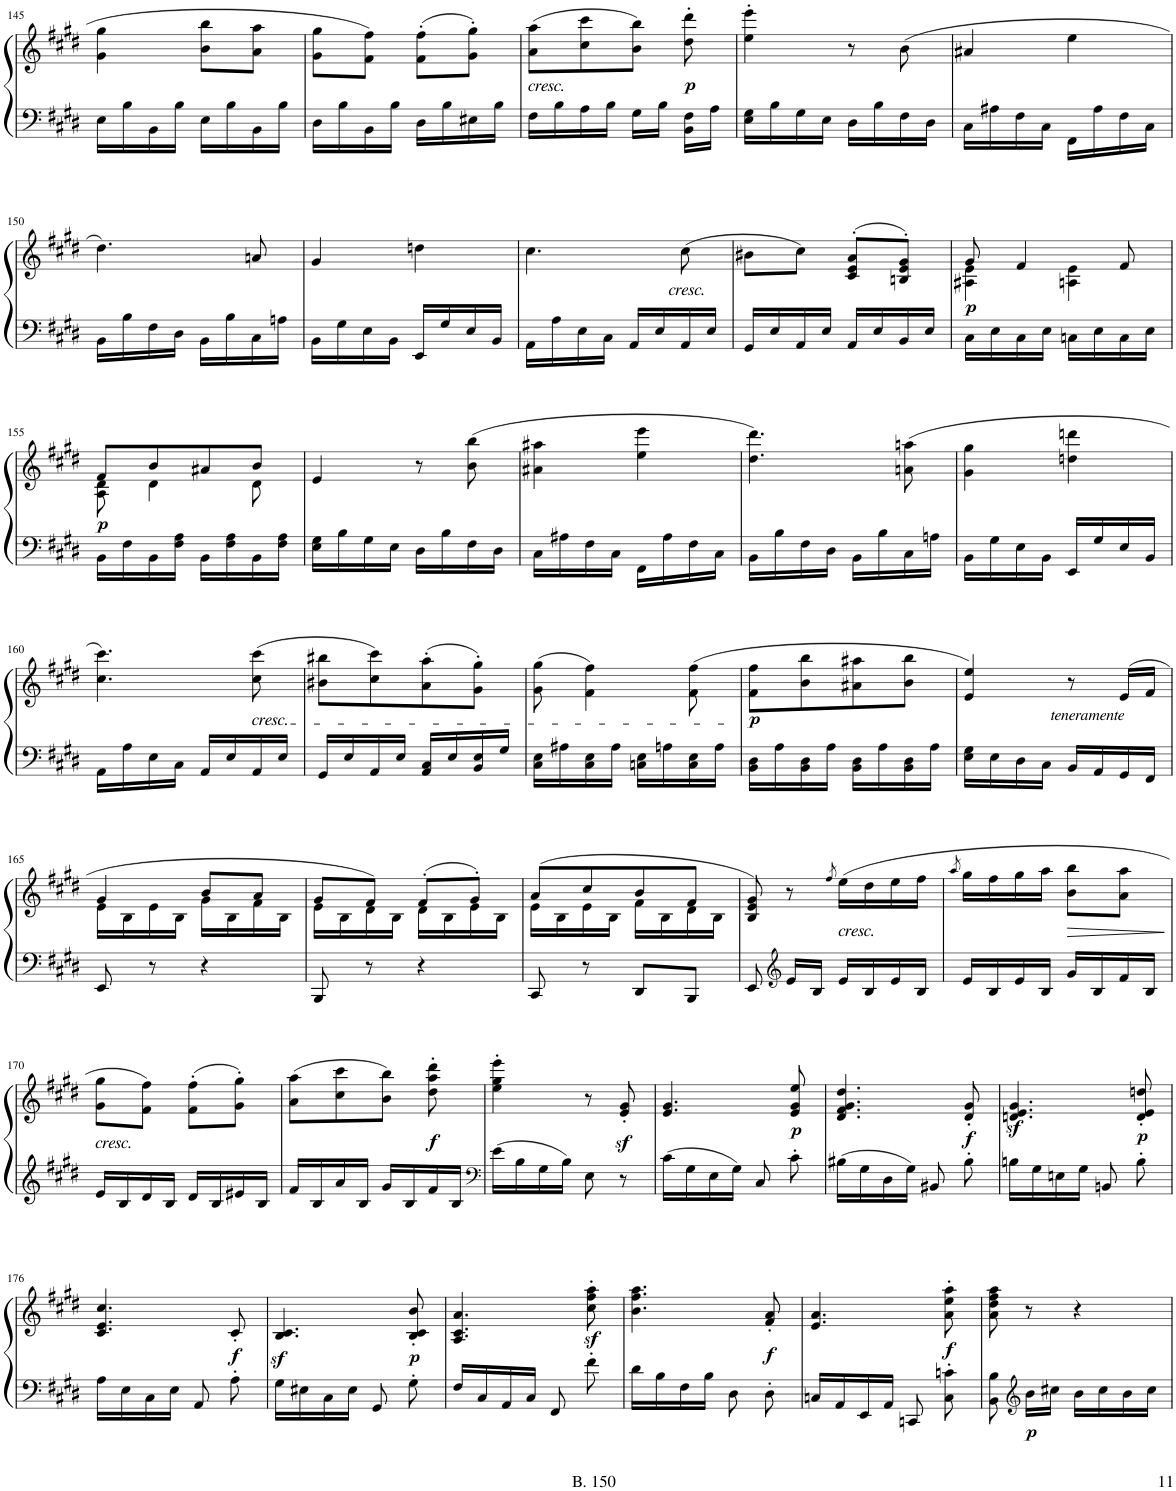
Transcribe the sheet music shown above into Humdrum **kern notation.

**kern	**kern	**dynam
*part1	*part1	*part1
*staff2	*staff1	*staff1/2
*I"Piano	*	*
*I'Pno.	*	*
!!LO:PB:g=z
*clefF4	*clefG2	*
*k[f#c#g#d#]	*k[f#c#g#d#]	*
*M2/4	*M2/4	*
=145	=145	=145
16E\LL	4g#\ 4gg#\	.
16B\	.	.
16BB\	.	.
16B\JJ	.	.
16E\LL	8b\ 8bb\L	.
16B\	.	.
16BB\	8a\ 8aa\J	.
16B\JJ	.	.
=146	=146	=146
16D#\LL	8g#\ 8gg#\L	.
16B\	.	.
16BB\	8f#\ 8ff#\J	.
16B\JJ	.	.
16D#\LL	(8f#\' 8ff#\'L	.
16B\	.	.
16E#X\	8g#\' 8gg#\'J)	.
16B\JJ	.	.
=147	=147	=147
!	!LO:TX:b:i:t=cresc.	!
16F#\LL	(8a\ 8aa\L	.
16B\	.	.
16A\	8cc#\ 8ccc#\	.
16B\JJ	.	.
16G#\LL	8b\ 8bb\J)	.
16B\JJ	.	.
!	!	!LO:DY:b
16BB\ 16F#\LL	8dd#\' 8ddd#\'	p
16A\JJ	.	.
=148	=148	=148
16E\ 16G#\LL	4ee\' 4eee\'	.
16B\	.	.
16G#\	.	.
16E\JJ	.	.
16D#\LL	8r	.
16B\	.	.
16F#\	(8b\	.
16D#\JJ	.	.
=149	=149	=149
16C#\LL	4a#X/	.
16A#X\	.	.
16F#\	.	.
16C#\JJ	.	.
16FF#\LL	4ee^\	.
16A#\	.	.
16F#\	.	.
16C#\JJ	.	.
!!LO:LB:g=z
=150	=150	=150
16BB\LL	4.dd#\)	.
16B\	.	.
16F#\	.	.
16D#\JJ	.	.
16BB\LL	.	.
16B\	.	.
16C#\	8an/	.
16An\JJ	.	.
=151	=151	=151
16BB\LL	4g#/	.
16G#\	.	.
16E\	.	.
16BB\JJ	.	.
16EE/LL	4ddn^\	.
16G#/	.	.
16E/	.	.
16BB/JJ	.	.
=152	=152	=152
16AA\LL	4.cc#\	.
16A\	.	.
16E\	.	.
16C#\JJ	.	.
16AA/LL	.	.
16E/	.	.
!	!LO:TX:b:i:t=cresc.	!
16AA/	(8cc#\	.
16E/JJ	.	.
=153	=153	=153
16GG#/LL	8b#X\L	.
16E/	.	.
16AA/	8cc#\J)	.
16E/JJ	.	.
16AA/LL	(>8c#/'> 8e/'> 8a/'>L	.
16E/	.	.
16BB/	8Bn/'> 8e/'> 8g#/'>J)	.
16E/JJ	.	.
=154	=154	=154
*	*^	*
!	!	!	!LO:DY:b
16C#\LL	8g#/	4A#X\ 4e\	p
16E\	.	.	.
16C#\	4f#/	.	.
16E\JJ	.	.	.
16Cn\LL	.	4An\ 4e\	.
16E\	.	.	.
16C\	8f#/	.	.
16E\JJ	.	.	.
!!LO:LB:g=z	!!
=155	=155	=155	=155
!	!	!	!LO:DY:b
16BB\LL	8f#/L	8A\ 8d#\	p
16F#\	.	.	.
16BB\	8b/	4d#\	.
16F#\ 16A\JJ	.	.	.
16BB\LL	8a#X/	.	.
16F#\ 16A\	.	.	.
16BB\	8b/J	8d#\	.
16F#\ 16A\JJ	.	.	.
*	*v	*v	*
=156	=156	=156
16E\ 16G#\LL	4e/	.
16B\	.	.
16G#\	.	.
16E\JJ	.	.
16D#\LL	8r	.
16B\	.	.
16F#\	(8b\ 8bb\	.
16D#\JJ	.	.
=157	=157	=157
16C#\LL	4a#X\ 4aa#X\	.
16A#X\	.	.
16F#\	.	.
16C#\JJ	.	.
16FF#\LL	4ee\^ 4eee\^	.
16A#\	.	.
16F#\	.	.
16C#\JJ	.	.
=158	=158	=158
16BB\LL	4.dd#\ 4.ddd#\)	.
16B\	.	.
16F#\	.	.
16D#\JJ	.	.
16BB\LL	.	.
16B\	.	.
16C#\	(8an\ 8aan\	.
16An\JJ	.	.
=159	=159	=159
16BB\LL	4g#\ 4gg#\	.
16G#\	.	.
16E\	.	.
16BB\JJ	.	.
16EE/LL	4ddn\^ 4dddn\^	.
16G#/	.	.
16E/	.	.
16BB/JJ	.	.
!!LO:LB:g=z
=160	=160	=160
16AA\LL	4.cc#\ 4.ccc#\)	.
16A\	.	.
16E\	.	.
16C#\JJ	.	.
16AA/LL	.	.
16E/	.	.
!	!LO:TX:b:i:t=cresc.	!
16AA/	(8cc#\ 8ccc#\	.
16E/JJ	.	.
=161	=161	=161
16GG#/LL	8b#X\ 8bb#X\L	.
16E/	.	.
16AA/	8cc#\ 8ccc#\)	.
16E/JJ	.	.
16AA/ 16C#/LL	(8a\' 8aa\'	.
16E/	.	.
16BB/ 16E/	8g#\' 8gg#\'J)	.
16G#/JJ	.	.
=162	=162	=162
16C#\ 16E\LL	(8g#\ 8gg#\	.
16A#X\	.	.
16C#\ 16E\	4f#\ 4ff#\)	.
16A#\JJ	.	.
16Cn\ 16E\LL	.	.
16An\	.	.
16C\ 16E\	(8f#\ 8ff#\	.
16A\JJ	.	.
=163	=163	=163
!	!	!LO:DY:b
16BB\ 16D#\LL	8f#\ 8ff#\L	p
16A\	.	.
16BB\ 16D#\	8b\ 8bb\	.
16A\JJ	.	.
16BB\ 16D#\LL	8a#X\ 8aa#X\	.
16A\	.	.
16BB\ 16D#\	8b\ 8bb\J	.
16A\JJ	.	.
=164	=164	=164
16E\ 16G#\LL	4e/ 4ee/)	.
16E\	.	.
16D#\	.	.
16C#\JJ	.	.
!	!LO:TX:b:i:t=teneramente	!
16BB/LL	8r	.
16AA/	.	.
16GG#/	(>16e/LL	.
16FF#/JJ	16f#/JJ	.
!!LO:LB:g=z
=165	=165	=165
*	*^	*
8EE/	4g#/	16e\LL	.
.	.	16B\	.
8r	.	16e\	.
.	.	16B\JJ	.
4r	8b/L	16g#\LL	.
.	.	16B\	.
.	8a/J	16f#\	.
.	.	16B\JJ	.
=166	=166	=166	=166
8BBB/	8g#/L	16e\LL	.
.	.	16B\	.
8r	8f#/J)	16d#\	.
.	.	16B\JJ	.
4r	(8f#'/L	16d#\LL	.
.	.	16B\	.
.	8g#'/J)	16e\	.
.	.	16B\JJ	.
=167	=167	=167	=167
8CC#/	(8a/L	16e\LL	.
.	.	16B\	.
8r	8cc#/	16e\	.
.	.	16B\JJ	.
8DD#/L	8b/	16f#\LL	.
.	.	16B\	.
8BBB/J	8f#/J	16d#\	.
.	.	16B\JJ	.
*	*v	*v	*
=168	=168	=168
8EE/	8B/ 8e/ 8g#/)	.
*clefG2	*	*
16e/LL	8r	.
16B/JJ	.	.
.	8qff#/	.
!	!LO:TX:b:i:t=cresc.	!
16e/LL	(16ee\LL	.
16B/	16dd#\	.
16e/	16ee\	.
16B/JJ	16ff#\JJ	.
=169	=169	=169
.	8qaa/	.
16e/LL	16gg#\LL	.
16B/	16ff#\	.
16e/	16gg#\	.
16B/JJ	16aa\JJ	.
!	!	!LO:HP:b
16g#/LL	8b\ 8bb\L	>
16B/	.	.
16f#/	8a\ 8aa\J	.
16B/JJ	.	.
.	.	]
!!LO:LB:g=z
=170	=170	=170
!	!LO:TX:b:i:t=cresc.	!
16e/LL	8g#\ 8gg#\L	.
16B/	.	.
16d#/	8f#\ 8ff#\J)	.
16B/JJ	.	.
16d#/LL	(8f#\' 8ff#\'L	.
16B/	.	.
16e#X/	8g#\' 8gg#\'J)	.
16B/JJ	.	.
=171	=171	=171
16f#/LL	(8a\ 8aa\L	.
16B/	.	.
16a/	8cc#\ 8ccc#\	.
16B/JJ	.	.
16g#/LL	8b\ 8bb\J)	.
16B/	.	.
!	!	!LO:DY:b
16f#/	8dd#\' 8aa\' 8ddd#\'	f
16B/JJ	.	.
=172	=172	=172
*clefF4	*	*
16e\LL	4ee\' 4gg#\' 4eee\'	.
16B\	.	.
16G#\	.	.
16B\JJ	.	.
8E\	8r	.
8r	8e/z<' 8g#/z<'	.
=173	=173	=173
16c#\LL	4.e/ 4.g#/	.
16G#\	.	.
16E\	.	.
16G#\JJ	.	.
8C#/	.	.
!	!	!LO:DY:b
8c#'\	8e/ 8g#/ 8ee/	p
=174	=174	=174
16B#X\LL	4.d#/ 4.f#/ 4.g#/ 4.dd#/	.
16G#\	.	.
16D#\	.	.
16G#\JJ	.	.
8BB#X/	.	.
!	!	!LO:DY:b
8B#'\	8d#/' 8g#/'	f
=175	=175	=175
16Bn\LL	4.dn/z< 4.e/z< 4.g#/z<	.
16G#\	.	.
16En\	.	.
16G#\JJ	.	.
8BBn/	.	.
!	!	!LO:DY:b
8B'\	8d/' 8e/' 8ddn/'	p
!!LO:LB:g=z
=176	=176	=176
16A\LL	4.c#/ 4.e/ 4.cc#/	.
16E\	.	.
16C#\	.	.
16E\JJ	.	.
8AA/	.	.
!	!	!LO:DY:b
8A'\	8c#'/	f
=177	=177	=177
16G#\LL	4.B/z< 4.c#/z<	.
16E#X\	.	.
16C#\	.	.
16E#\JJ	.	.
8GG#/	.	.
!	!	!LO:DY:b
8G#'\	8B/' 8c#/' 8b/'	p
=178	=178	=178
16F#/LL	4.A/ 4.c#/ 4.a/	.
16C#/	.	.
16AA/	.	.
16C#/JJ	.	.
8FF#/	.	.
8f#'\	8cc#\z<' 8ff#\z<' 8aa\z<'	.
=179	=179	=179
16d#\LL	4.b\ 4.ff#\ 4.aa\	.
16B\	.	.
16F#\	.	.
16B\JJ	.	.
8D#\	.	.
!	!	!LO:DY:b
8D#'\	8f#/' 8a/'	f
=180	=180	=180
16Cn/LL	4.e/ 4.a/	.
16AA/	.	.
16EE/	.	.
16AA/JJ	.	.
8CCn/	.	.
!	!	!LO:DY:b
8C\' 8cn\'	8a\' 8ee\' 8aa\'	f
=181	=181	=181
8BB\^ 8B\^	8a\^ 8dd#\^ 8ff#\^ 8aa\^	.
*clefG2	*	*
!	!	!LO:DY:b=2
16b\LL	8r	p
16cc#X\JJ	.	.
16b\LL	4r	.
16cc#\	.	.
16b\	.	.
16cc#\JJ	.	.
=	=	=
*-	*-	*-
